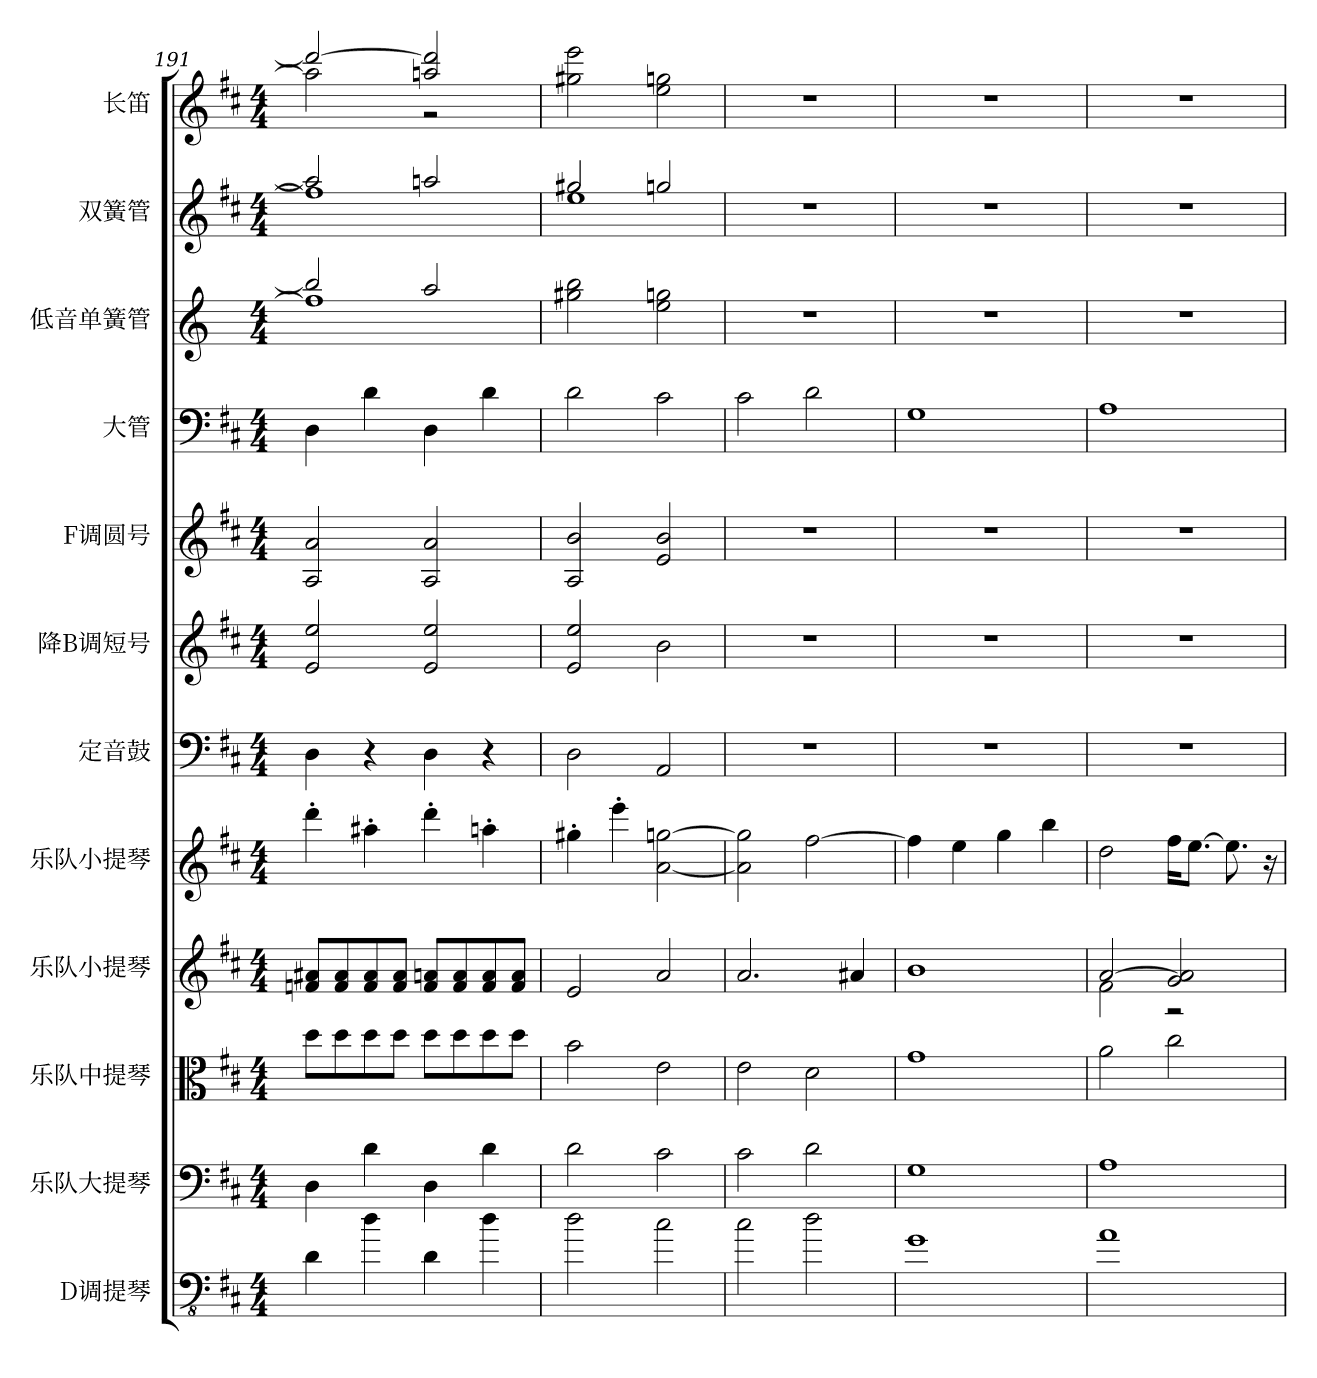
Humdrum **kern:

**kern	**kern	**kern	**kern	**kern	**kern	**kern	**kern	**kern	**kern	**kern	**kern
*part12	*part11	*part10	*part9	*part8	*part7	*part6	*part5	*part4	*part3	*part2	*part1
*staff12	*staff11	*staff10	*staff9	*staff8	*staff7	*staff6	*staff5	*staff4	*staff3	*staff2	*staff1
*I"D调提琴	*I"乐队大提琴	*I"乐队中提琴	*I"乐队小提琴	*I"乐队小提琴	*I"定音鼓	*I"降B调短号	*I"F调圆号	*I"大管	*I"低音单簧管	*I"双簧管	*I"长笛
!!LO:PB:g=z
*clefFv4	*clefF4	*clefC3	*clefG2	*clefG2	*clefF4	*clefG2	*clefG2	*clefF4	*clefG2	*clefG2	*clefG2
*ITrd7c12	*	*	*	*	*	*ITrd1c2	*ITrd4c7	*	*ITrd8c14	*	*
*k[f#c#]	*k[f#c#]	*k[f#c#]	*k[f#c#]	*k[f#c#]	*k[f#c#]	*k[]	*k[f#]	*k[f#c#]	*k[]	*k[f#c#]	*k[f#c#]
*M4/4	*M4/4	*M4/4	*M4/4	*M4/4	*M4/4	*M4/4	*M4/4	*M4/4	*M4/4	*M4/4	*M4/4
=191	=191	=191	=191	=191	=191	=191	=191	=191	=191	=191	=191
*	*	*	*	*	*	*	*	*	*^	*^	*^
4DD\	4D\	8dd\L	8fn/ 8a#X/L	4ddd'\	4D\	2d/ 2dd/	2D/ 2d/	4D\	2b-/]	1f]	2aa#/]	1ff]	2ddd/_	2aa#\]
.	.	8dd\	8f/ 8a#/	.	.	.	.	.	.	.	.	.	.	.
4D\	4d\	8dd\	8f/ 8a#/	4aa#X'\	4r	.	.	4d\	.	.	.	.	.	.
.	.	8dd\J	8f/ 8a#/J	.	.	.	.	.	.	.	.	.	.	.
4DD\	4D\	8dd\L	8f/ 8an/L	4ddd'\	4D\	2d/ 2dd/	2D/ 2d/	4D\	2a/	.	2aan/	.	2aan/ 2ddd/]	2r
.	.	8dd\	8f/ 8a/	.	.	.	.	.	.	.	.	.	.	.
4D\	4d\	8dd\	8f/ 8a/	4aan'\	4r	.	.	4d\	.	.	.	.	.	.
.	.	8dd\J	8f/ 8a/J	.	.	.	.	.	.	.	.	.	.	.
*	*	*	*	*	*	*	*	*	*v	*v	*	*	*v	*v
=192	=192	=192	=192	=192	=192	=192	=192	=192	=192	=192	=192	=192
*	*	*	*	*	*	*	*	*	*	*	*	*MM264
2D\	2d\	2b\	2e/	4gg#X'\	2D\	2d/ 2dd/	2D/ 2e/	2d\	2g#X\ 2b\	2gg#X/	1ee	2gg#X\ 2eee\
.	.	.	.	4eee'\	.	.	.	.	.	.	.	.
2C#\	2c#\	2e\	2a/	[2a\ [2ggn\	2AA/	2a\	2A/ 2e/	2c#\	2e\ 2gn\	2ggn/	.	2ee\ 2ggn\
*	*	*	*	*	*	*	*	*	*	*v	*v	*
=193	=193	=193	=193	=193	=193	=193	=193	=193	=193	=193	=193
*	*	*	*	*	*	*	*	*	*	*	*MM252
2C#\	2c#\	2e\	2.a/	2a\] 2gg\]	1r	1r	1r	2c#\	1r	1r	1r
2D\	2d\	2d\	.	[2ff#\	.	.	.	2d\	.	.	.
.	.	.	4a#X/	.	.	.	.	.	.	.	.
=194	=194	=194	=194	=194	=194	=194	=194	=194	=194	=194	=194
1GG	1G	1g	1b	4ff#\]	1r	1r	1r	1G	1r	1r	1r
.	.	.	.	4ee\	.	.	.	.	.	.	.
.	.	.	.	4gg\	.	.	.	.	.	.	.
.	.	.	.	4bb\	.	.	.	.	.	.	.
=195	=195	=195	=195	=195	=195	=195	=195	=195	=195	=195	=195
*	*	*	*	*	*	*	*	*	*	*	*MM240
*	*	*	*^	*	*	*	*	*	*	*	*
1AA	1A	2a\	[2a/	2f#\	2dd\	1r	1r	1r	1A	1r	1r	1r
.	.	2cc#\	2g/ 2a/]	2r	16ff#\KL	.	.	.	.	.	.	.
.	.	.	.	.	[8.ee\J	.	.	.	.	.	.	.
.	.	.	.	.	8.ee\]	.	.	.	.	.	.	.
.	.	.	.	.	16r	.	.	.	.	.	.	.
*	*	*	*v	*v	*	*	*	*	*	*	*	*
=	=	=	=	=	=	=	=	=	=	=	=
*-	*-	*-	*-	*-	*-	*-	*-	*-	*-	*-	*-
